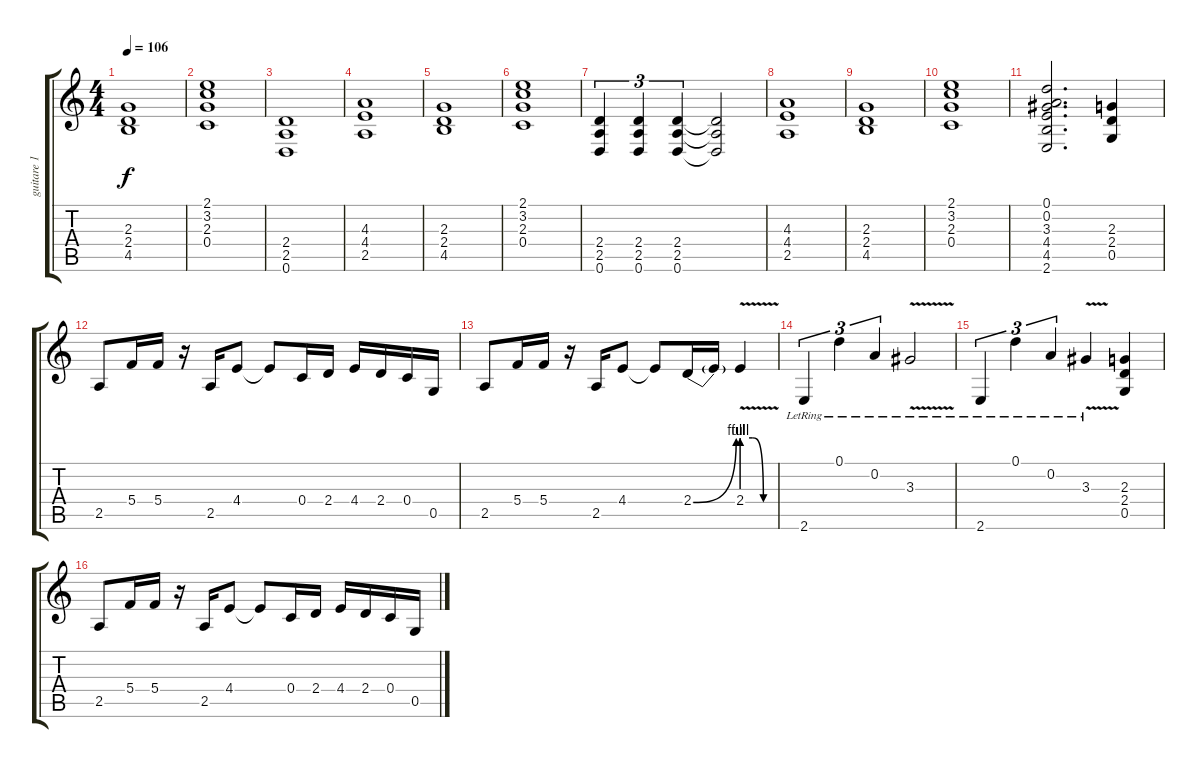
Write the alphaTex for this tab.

\track ("guitare 1" "guitare 1") {instrument distortionguitar}
\staff {score tabs}
\tuning (D4 A3 F3 C3 G2 D2) {hide}
\ts (4 4)
\tempo 106
\clef g2
\ks c
(2.3 2.4 4.5).1{dy f} |
(2.1 3.2 2.3 0.4).1 |
(2.4 2.5 0.6).1 |
(4.3 4.4 2.5).1 |
(2.3 2.4 4.5).1 |
(2.1 3.2 2.3 0.4).1 |
(2.4 2.5 0.6).4{tu (3 2)} (2.4 2.5 0.6).4{tu (3 2)} (2.4 2.5 0.6).4{tu (3 2)} (2.4{t} 2.5{t} 0.6{t}).2 |
(4.3 4.4 2.5).1 |
(2.3 2.4 4.5).1 |
(2.1 3.2 2.3 0.4).1 |
(0.1 0.2 3.3 4.4 4.5 2.6).2{d} (2.3 2.4 0.5).4 |
2.5.8{volume 9 balance 0} 5.4.16 5.4.16 r.16 2.5.16 4.4.8 4.4{t}.8 0.4.16 2.4.16 4.4.16 2.4.16 0.4.16 0.5.16 |
2.5.8 5.4.16 5.4.16 r.16 2.5.16 4.4.8 4.4{t}.8 2.4{be (bend 0 0 60 4)}.16 2.4{t}.16 2.4{be (custom 0 4 20 4 40 0 60 0) v}.4 |
2.6{lr}.4{tu (3 2)} 0.1{lr}.4{tu (3 2)} 0.2{lr}.4{tu (3 2)} 3.3{v lr}.2 |
2.6{lr}.4{tu (3 2)} 0.1{lr}.4{tu (3 2)} 0.2{lr}.4{tu (3 2)} 3.3{v lr}.4 (2.3 2.4 0.5).4 |
2.5.8 5.4.16 5.4.16 r.16 2.5.16 4.4.8 4.4{t}.8 0.4.16 2.4.16 4.4.16 2.4.16 0.4.16 0.5.16
